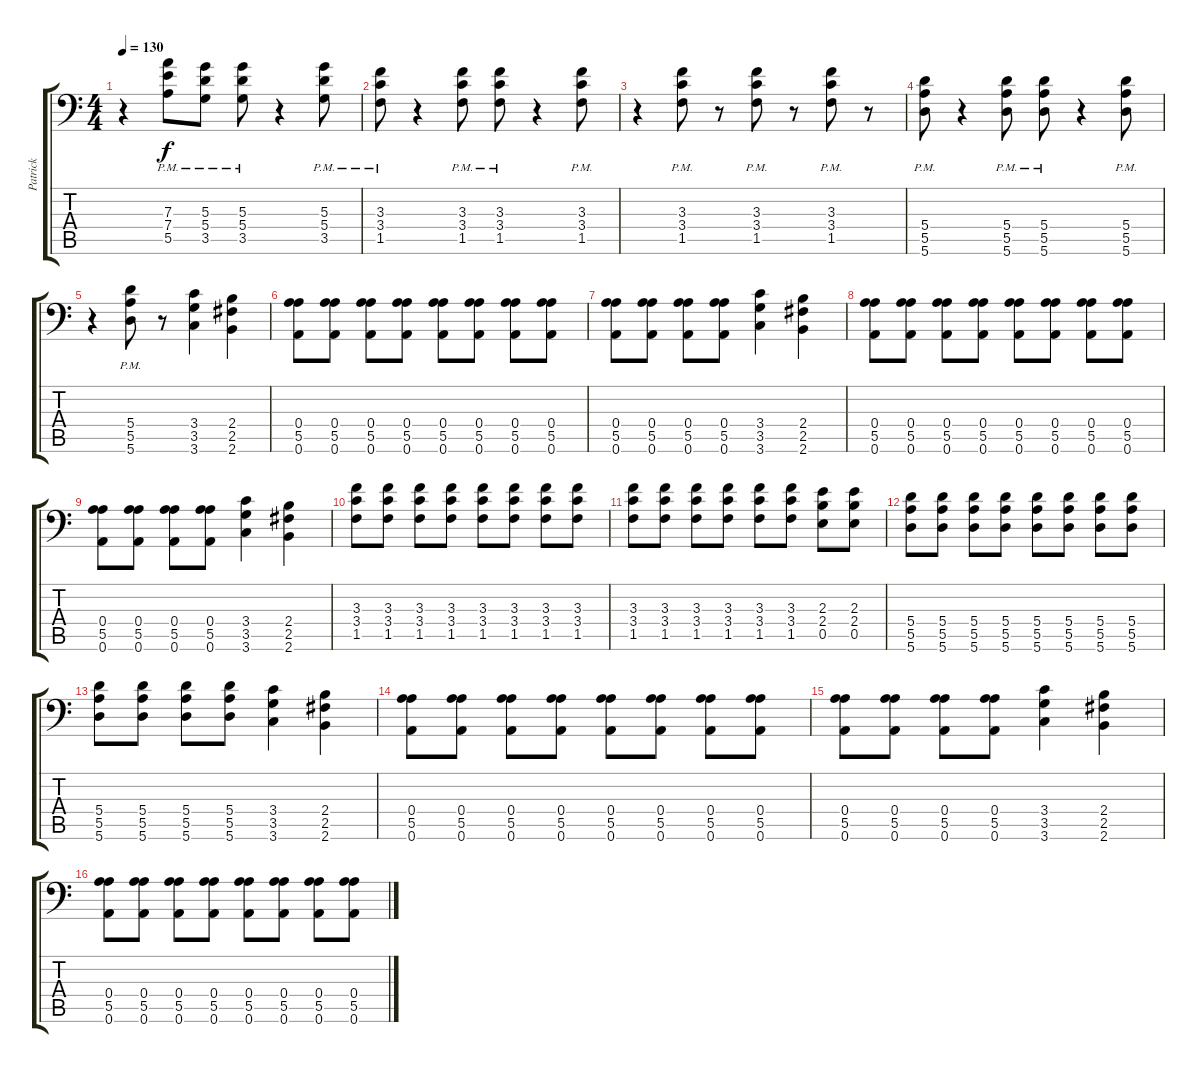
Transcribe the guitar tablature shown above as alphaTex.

\track ("Patrick" "Patrick") {instrument distortionguitar}
\staff {score tabs}
\tuning (B3 Gb3 D3 A2 E2 A1) {hide}
\ts (4 4)
\tempo 130
\clef f4
\ks c
r.4{dy f} (7.3 7.4{pm} 5.5).8 (5.3 5.4{pm} 3.5).8 (5.3 5.4{pm} 3.5).8 r.4 (5.3{pm} 5.4 3.5).8 |
(3.3{pm} 3.4 1.5).8 r.4 (3.3{pm} 3.4 1.5).8 (3.3{pm} 3.4 1.5).8 r.4 (3.3{pm} 3.4 1.5).8 |
r.4 (3.3 3.4{pm} 1.5).8 r.8 (3.3 3.4{pm} 1.5).8 r.8 (3.3{pm} 3.4 1.5).8 r.8 |
(5.4 5.5{pm} 5.6).8 r.4 (5.4 5.5{pm} 5.6).8 (5.4 5.5{pm} 5.6).8 r.4 (5.4 5.5{pm} 5.6).8 |
r.4 (5.4{pm} 5.5 5.6).8 r.8 (3.4 3.5 3.6).4{volume 12} (2.4 2.5 2.6).4 |
(0.4 5.5 0.6).8 (0.4 5.5 0.6).8 (0.4 5.5 0.6).8 (0.4 5.5 0.6).8 (0.4 5.5 0.6).8 (0.4 5.5 0.6).8 (0.4 5.5 0.6).8 (0.4 5.5 0.6).8 |
(0.4 5.5 0.6).8 (0.4 5.5 0.6).8 (0.4 5.5 0.6).8 (0.4 5.5 0.6).8 (3.4 3.5 3.6).4 (2.4 2.5 2.6).4 |
(0.4 5.5 0.6).8 (0.4 5.5 0.6).8 (0.4 5.5 0.6).8 (0.4 5.5 0.6).8 (0.4 5.5 0.6).8 (0.4 5.5 0.6).8 (0.4 5.5 0.6).8 (0.4 5.5 0.6).8 |
(0.4 5.5 0.6).8 (0.4 5.5 0.6).8 (0.4 5.5 0.6).8 (0.4 5.5 0.6).8 (3.4 3.5 3.6).4 (2.4 2.5 2.6).4 |
(3.3 3.4 1.5).8 (3.3 3.4 1.5).8 (3.3 3.4 1.5).8 (3.3 3.4 1.5).8 (3.3 3.4 1.5).8 (3.3 3.4 1.5).8 (3.3 3.4 1.5).8 (3.3 3.4 1.5).8 |
(3.3 3.4 1.5).8 (3.3 3.4 1.5).8 (3.3 3.4 1.5).8 (3.3 3.4 1.5).8 (3.3 3.4 1.5).8 (3.3 3.4 1.5).8 (2.3 2.4 0.5).8 (2.3 2.4 0.5).8 |
(5.4 5.5 5.6).8 (5.4 5.5 5.6).8 (5.4 5.5 5.6).8 (5.4 5.5 5.6).8 (5.4 5.5 5.6).8 (5.4 5.5 5.6).8 (5.4 5.5 5.6).8 (5.4 5.5 5.6).8 |
(5.4 5.5 5.6).8 (5.4 5.5 5.6).8 (5.4 5.5 5.6).8 (5.4 5.5 5.6).8 (3.4 3.5 3.6).4 (2.4 2.5 2.6).4 |
(0.4 5.5 0.6).8 (0.4 5.5 0.6).8 (0.4 5.5 0.6).8 (0.4 5.5 0.6).8 (0.4 5.5 0.6).8 (0.4 5.5 0.6).8 (0.4 5.5 0.6).8 (0.4 5.5 0.6).8 |
(0.4 5.5 0.6).8 (0.4 5.5 0.6).8 (0.4 5.5 0.6).8 (0.4 5.5 0.6).8 (3.4 3.5 3.6).4 (2.4 2.5 2.6).4 |
(0.4 5.5 0.6).8 (0.4 5.5 0.6).8 (0.4 5.5 0.6).8 (0.4 5.5 0.6).8 (0.4 5.5 0.6).8 (0.4 5.5 0.6).8 (0.4 5.5 0.6).8 (0.4 5.5 0.6).8
